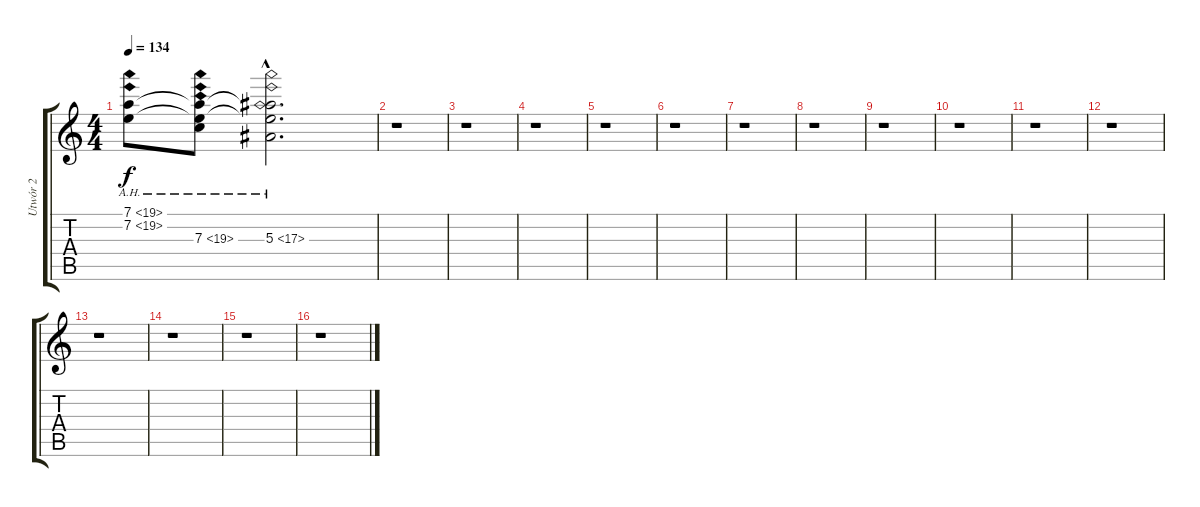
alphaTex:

\track ("Utwór 2" "Utwór 2") {instrument acousticguitarnylon}
\staff {score tabs}
\tuning (D4 A3 F3 C3 G2 D2) {hide}
\ts (4 4)
\tempo 134
\clef g2
\ks c
(7.1{ah 12 t} 7.2{ah 12}).8{dy f} (7.1{ah 12 t} 7.2{ah 12 t} 7.3{ah 12}).8 (7.1{ah 12 hac t} 7.2{ah 12 hac t} 5.3{ah 12 hac}).2{d} |
r.1 |
r.1 |
r.1 |
r.1 |
r.1 |
r.1 |
r.1 |
r.1 |
r.1 |
r.1 |
r.1 |
r.1 |
r.1 |
r.1 |
r.1
